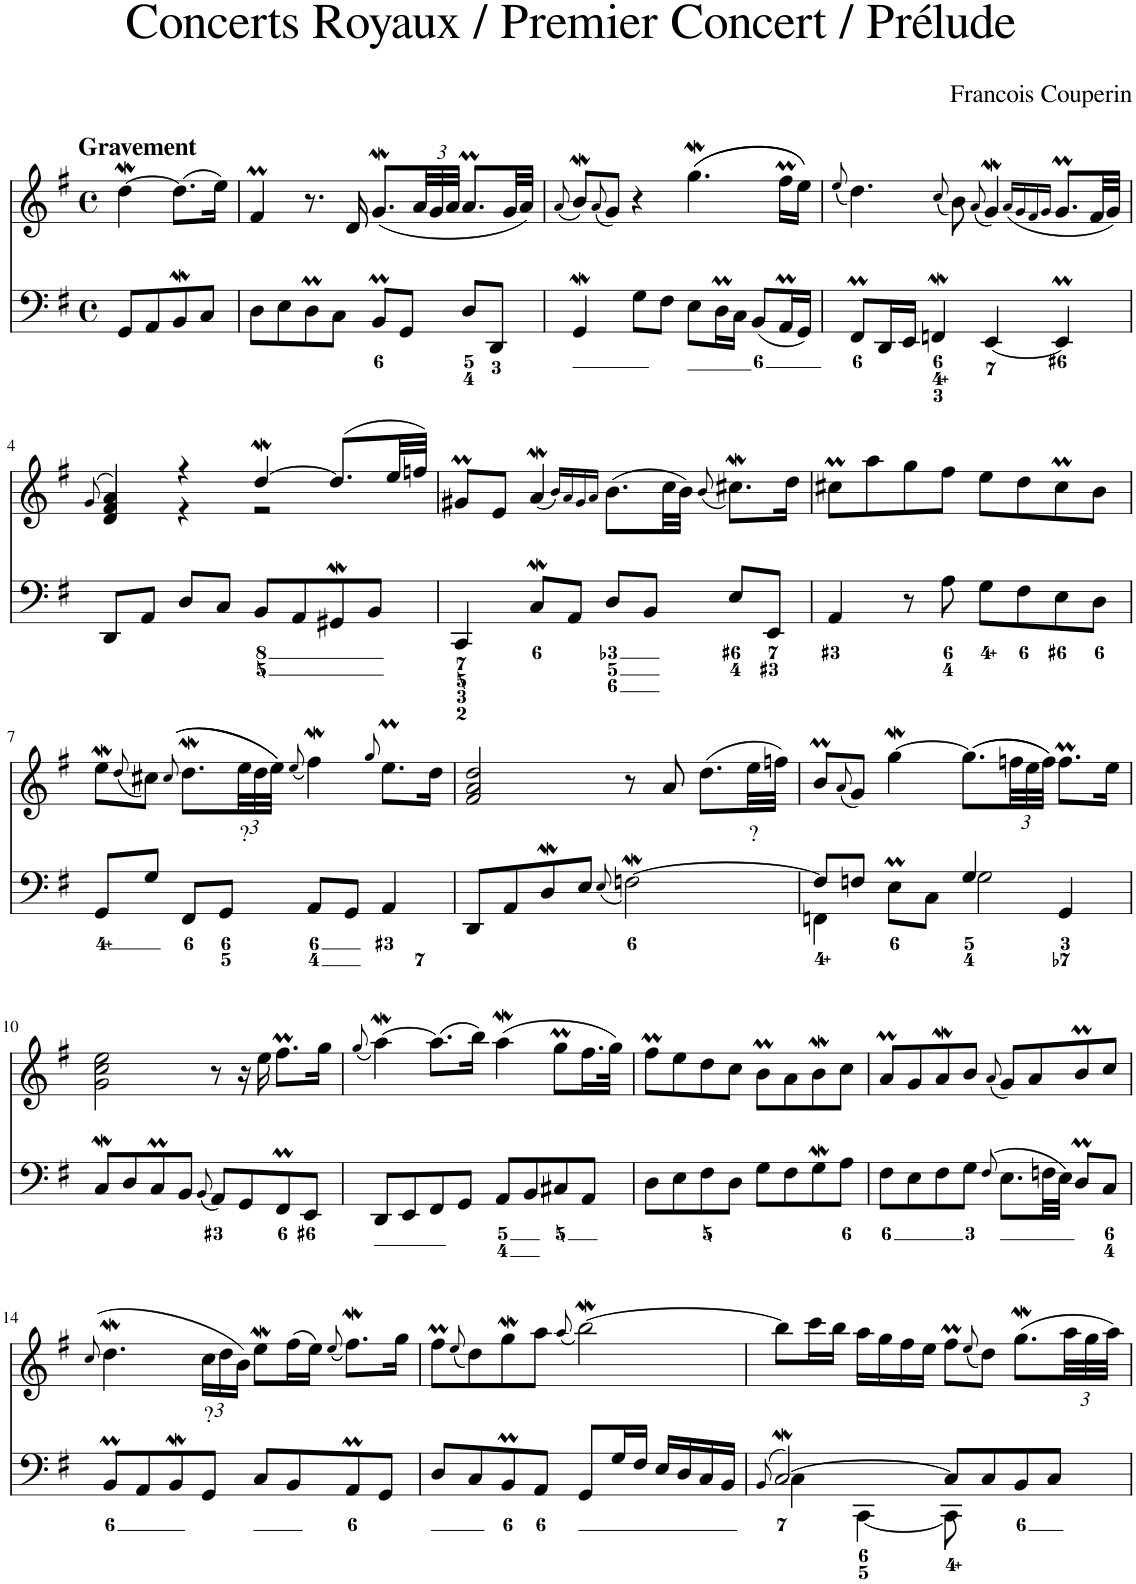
**kern	**kern	**text
*part2	*part1	*part1
*staff2	*staff1	*staff1
*I"Violoncello	*I"Flute	*
*I'Vc	*I'Fl	*
*clefF4	*clefG2	*
*k[f#]	*k[f#]	*
*M4/4	*M4/4	*
*met(c)	*met(c)	*
=	=	=
!	!LO:TX:a:B:t=Gravement	!
8GG/L	[4ddW\	.
8AA/	.	.
8BBW/	(8.dd\L]	.
8C/J	.	.
.	16ee\Jk)	.
=1	=1	=1
8D\L	4f#m/	.
8E\	.	.
8DM\	8.r	.
8C\J	.	.
.	16d/	.
8BBm/L	(8.gw/L	.
8GG/J	.	.
*	*Xbrackettup	*
.	48a/LL	.
.	48g/	.
.	48a/JJJ	.
8D/L	8.aM/L	.
8DD/J	.	.
.	32g/LL	.
.	32a/JJJ)	.
=2	=2	=2
.	(8qa/	.
4GGw/	8bW/L)	.
.	(8qa/	.
.	8g/J)	.
8G\L	4r	.
8F#\J	.	.
8E\L	((4.ggw\	.
16DM\L	.	.
16C\JJ	.	.
(8BB/L	.	.
16AAM/L	16ff#m\LL	.
16GG/JJ)	16ee\JJ))	.
=3	=3	=3
.	(8qee/	.
8FF#m/L	4.dd\)	.
16DD/L	.	.
16EE/JJ	.	.
4FFnw/	.	.
.	(8qcc/	.
.	8b\)	.
.	(8qa/	.
[4EE/	4gw/)	.
.	(16qa/LL	.
.	16qg/	.
.	16qf#/	.
.	16qg/JJ	.
4EEM/]	8.gM/L	.
.	32f#/LL	.
.	32g/JJJ)	.
!!LO:LB:g=z
=4	=4	=4
.	(8qg/	.
*	*^	*
8DD/L	4f#/)	4d/ 4a/	.
8AA/J	.	.	.
8D/L	4r	4r	.
8C/J	.	.	.
8BB/L	[4ddW/	2r	.
8AA/	.	.	.
8GG#XW/	(8.dd/L]	.	.
8BB/J	.	.	.
.	32ee/LL	.	.
.	32ffn/JJJ)	.	.
*	*v	*v	*
=5	=5	=5
4CC/	8g#Xm/L	.
.	8e/J	.
8Cw/L	(4aW/	.
8AA/J	.	.
.	16qb/LL)	.
.	16qa/	.
.	16qg#/	.
.	16qa/JJ	.
8D/L	(8.b\L	.
8BB/J	.	.
.	32cc\LL	.
.	32b\JJJ)	.
.	(8qb/	.
8E/L	8.cc#XW\L)	.
8EE/J	.	.
.	16dd\Jk	.
=6	=6	=6
4AA/	8cc#Xm\L	.
.	8aa\	.
8r	8gg\	.
8A\	8ff#\J	.
8G\L	8ee\L	.
8F#\	8dd\	.
8E\	8cc#m\	.
8D\J	8b\J	.
!!LO:LB:g=z
=7	=7	=7
8GG/L	8eeW\L	.
.	(8qdd/	.
8G/J	8cc#X\J)	.
.	((8qcc#/	.
8FF#/L	8.ddW\L	.
8GG/J	.	.
!	!	!LO:LY:b
.	48ee\LL	?
.	48dd\	.
.	48ee\JJJ))	.
.	(8qee/	.
8AA/L	4ff#W\)	.
8GG/J	.	.
.	8qgg/	.
4AA/	8.eeM\L	.
.	16dd\Jk	.
=8	=8	=8
8DD/L	2f#/ 2a/ 2dd/	.
8AA/	.	.
8DW/	.	.
8E/J	.	.
(8qE/	.	.
[2Fnw\)	8r	.
.	8a/	.
.	(8.dd\L	.
!	!	!LO:LY:b
.	32ee\LL	?
.	32ffn\JJJ)	.
=9	=9	=9
*^	*	*
8F/L]	4FFn\	8bm/L	.
.	.	(8qa/	.
8Fn/J	.	8g/J)	.
8EM\L	4ryy	[4ggw\	.
8C\J	.	.	.
4G/	2G\	((8.gg\L]	.
.	.	48ffn\LL	.
.	.	48ee\	.
.	.	48ff\JJJ))	.
4GG/	.	8.ffM\L	.
.	.	16ee\Jk	.
*v	*v	*	*
!!LO:LB:g=z
=10	=10	=10
8Cw/L	2g\ 2cc\ 2ee\	.
8D/	.	.
8CM/	.	.
8BB/J	.	.
(8qBB/	.	.
8AA/L)	8r	.
8GG/	16r	.
.	16ee\	.
8FF#m/	8.ff#m\L	.
8EE/J	.	.
.	16gg\Jk	.
=11	=11	=11
.	(8qgg/	.
8DD/L	[4aaW\)	.
8EE/	.	.
8FF#/	(8.aa\L]	.
8GG/J	.	.
.	16bb\Jk)	.
8AA/L	(4aaW\	.
8BB/	.	.
8C#X/	8ggM\L	.
8AA/J	16.ff#\L	.
.	32gg\JJk)	.
=12	=12	=12
8D\L	8ff#m\L	.
8E\	8ee\	.
8F#\	8dd\	.
8D\J	8cc\J	.
8G\L	8bm\L	.
8F#\	8a\	.
8Gw\	8bW\	.
8A\J	8cc\J	.
=13	=13	=13
8F#\L	8aM/L	.
8E\	8g/	.
8F#\	8aW/	.
8G\J	8b/J	.
(8qF#/	(8qa/	.
8.E\L	8g/L)	.
.	8a/	.
32Fn\LL	.	.
32E\JJJ)	.	.
8DM/L	8bm/	.
8C/J	8cc/J	.
!!LO:LB:g=z
=14	=14	=14
.	(8qcc/	.
8BBm/L	4.ddW\	.
8AA/	.	.
8BBW/	.	.
!	!	!LO:LY:b
8GG/J	24cc\LL	?
.	24dd\	.
.	24b\JJ)	.
8C/L	8eeW\L	.
8BB/	(16ff#\L	.
.	16ee\JJ)	.
.	(8qee/	.
8AAM/	8.ff#W\L)	.
8GG/J	.	.
.	16gg\Jk	.
=15	=15	=15
8D/L	8ff#m\L	.
.	(8qee/	.
8C/	8dd\)	.
8BBm/	8ggw\	.
8AA/J	8aa\J	.
.	(8qaa/	.
8GG/L	[2bbW\)	.
16G/L	.	.
16F#/JJ	.	.
16E/LL	.	.
16D/	.	.
16C/	.	.
16BB/JJ	.	.
=16	=16	=16
(8qBB/	.	.
*^	*	*
[2Cw/)	4C\	8bb\L]	.
.	.	16ccc\L	.
.	.	16bb\JJ	.
.	[4CC\	16aa\LL	.
.	.	16gg\	.
.	.	16ff#\	.
.	.	16ee\JJ	.
8C/L]	8CC\]	8ff#m\L	.
.	.	(8qee/	.
8C/	4.ryy	8dd\J)	.
8BB/	.	(8.ggw\L	.
8C/J	.	.	.
.	.	48aa\LL	.
.	.	48gg\	.
.	.	48aa\JJJ)	.
*v	*v	*	*
=	=	=
*-	*-	*-
